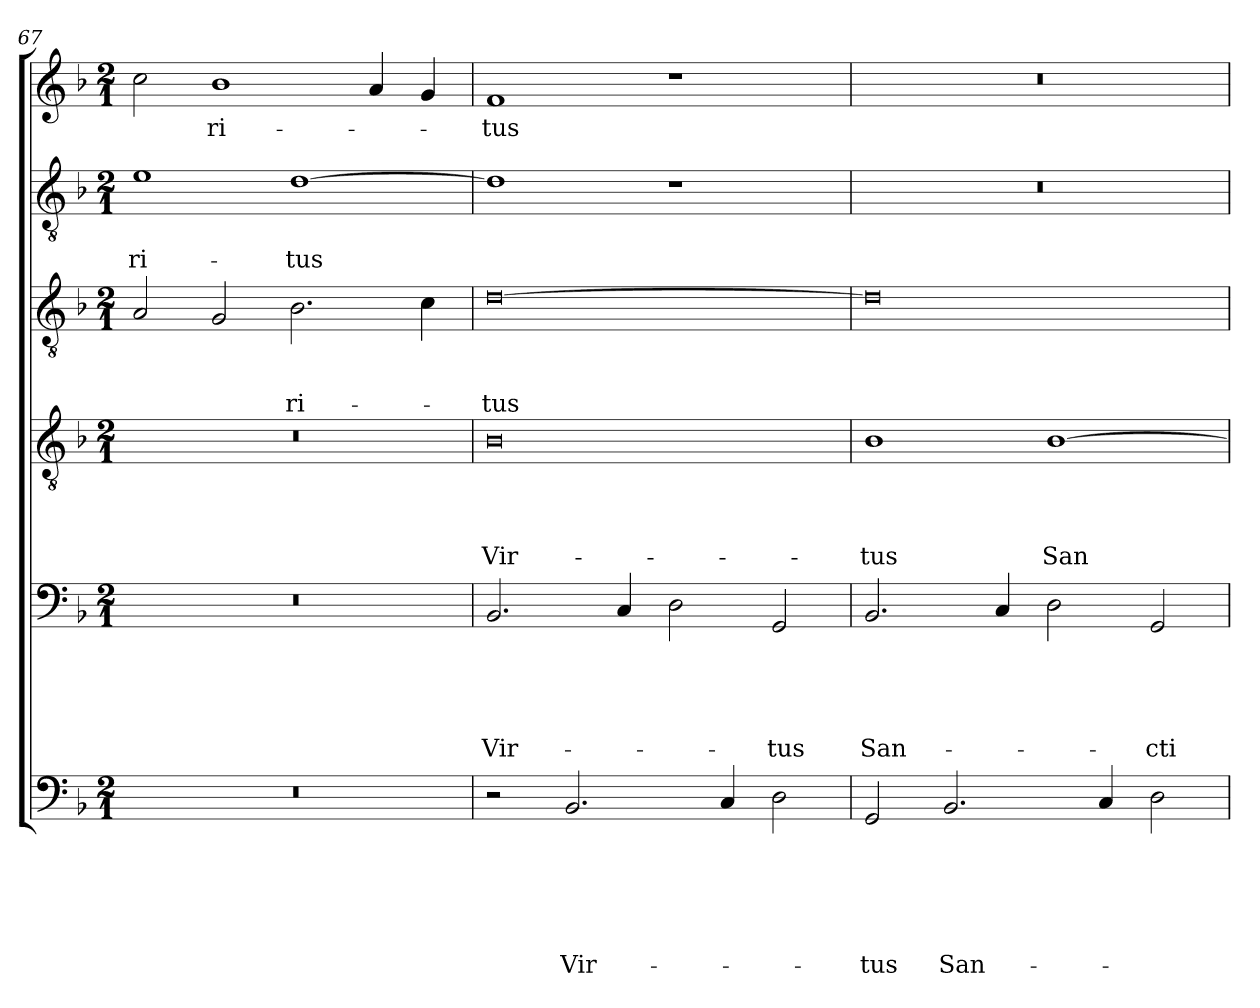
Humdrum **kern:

**kern	**text	**text	**text	**text	**text	**text	**kern	**text	**text	**text	**text	**text	**kern	**text	**text	**text	**text	**kern	**text	**text	**text	**kern	**text	**text	**kern	**text
*part6	*part6	*part6	*part6	*part6	*part6	*part6	*part5	*part5	*part5	*part5	*part5	*part5	*part4	*part4	*part4	*part4	*part4	*part3	*part3	*part3	*part3	*part2	*part2	*part2	*part1	*part1
*staff6	*staff6	*staff6	*staff6	*staff6	*staff6	*staff6	*staff5	*staff5	*staff5	*staff5	*staff5	*staff5	*staff4	*staff4	*staff4	*staff4	*staff4	*staff3	*staff3	*staff3	*staff3	*staff2	*staff2	*staff2	*staff1	*staff1
*clefF4	*	*	*	*	*	*	*clefF4	*	*	*	*	*	*clefGv2	*	*	*	*	*clefGv2	*	*	*	*clefGv2	*	*	*clefG2	*
*k[b-]	*	*	*	*	*	*	*k[b-]	*	*	*	*	*	*k[b-]	*	*	*	*	*k[b-]	*	*	*	*k[b-]	*	*	*k[b-]	*
*F:	*	*	*	*	*	*	*F:	*	*	*	*	*	*F:	*	*	*	*	*F:	*	*	*	*F:	*	*	*F:	*
*M2/1	*	*	*	*	*	*	*M2/1	*	*	*	*	*	*M2/1	*	*	*	*	*M2/1	*	*	*	*M2/1	*	*	*M2/1	*
=67	=67	=67	=67	=67	=67	=67	=67	=67	=67	=67	=67	=67	=67	=67	=67	=67	=67	=67	=67	=67	=67	=67	=67	=67	=67	=67
!	!	!	!	!	!	!	!	!	!	!	!	!	!	!	!	!	!	!	!	!	!	!	!	!LO:LY:b	!	!
0r	.	.	.	.	.	.	0r	.	.	.	.	.	0r	.	.	.	.	2A/	.	.	.	1e	.	-ri-	2cc\	.
!	!	!	!	!	!	!	!	!	!	!	!	!	!	!	!	!	!	!	!	!	!	!	!	!	!	!LO:LY:b
.	.	.	.	.	.	.	.	.	.	.	.	.	.	.	.	.	.	2G/	.	.	.	.	.	.	1b-	-ri-
!	!	!	!	!	!	!	!	!	!	!	!	!	!	!	!	!	!	!	!	!	!LO:LY:b	!	!	!LO:LY:b	!	!
.	.	.	.	.	.	.	.	.	.	.	.	.	.	.	.	.	.	2.B-\	.	.	-ri-	[1d	.	-tus	.	.
.	.	.	.	.	.	.	.	.	.	.	.	.	.	.	.	.	.	.	.	.	.	.	.	.	4a/	.
.	.	.	.	.	.	.	.	.	.	.	.	.	.	.	.	.	.	4c\	.	.	.	.	.	.	4g/	.
=68	=68	=68	=68	=68	=68	=68	=68	=68	=68	=68	=68	=68	=68	=68	=68	=68	=68	=68	=68	=68	=68	=68	=68	=68	=68	=68
!	!	!	!	!	!	!	!	!	!	!	!	!LO:LY:b	!	!	!	!	!LO:LY:b	!	!	!	!LO:LY:b	!	!	!	!	!LO:LY:b
2r	.	.	.	.	.	.	2.BB-/	.	.	.	.	Vir-	0B-	.	.	.	Vir-	[0d	.	.	-tus	1d]	.	.	1f	-tus
!	!	!	!	!	!	!LO:LY:b	!	!	!	!	!	!	!	!	!	!	!	!	!	!	!	!	!	!	!	!
2.BB-/	.	.	.	.	.	Vir-	.	.	.	.	.	.	.	.	.	.	.	.	.	.	.	.	.	.	.	.
.	.	.	.	.	.	.	4C/	.	.	.	.	.	.	.	.	.	.	.	.	.	.	.	.	.	.	.
.	.	.	.	.	.	.	2D\	.	.	.	.	.	.	.	.	.	.	.	.	.	.	1r	.	.	1r	.
4C/	.	.	.	.	.	.	.	.	.	.	.	.	.	.	.	.	.	.	.	.	.	.	.	.	.	.
!	!	!	!	!	!	!	!	!	!	!	!	!LO:LY:b	!	!	!	!	!	!	!	!	!	!	!	!	!	!
2D\	.	.	.	.	.	.	2GG/	.	.	.	.	-tus	.	.	.	.	.	.	.	.	.	.	.	.	.	.
=69	=69	=69	=69	=69	=69	=69	=69	=69	=69	=69	=69	=69	=69	=69	=69	=69	=69	=69	=69	=69	=69	=69	=69	=69	=69	=69
!	!	!	!	!	!	!LO:LY:b	!	!	!	!	!	!LO:LY:b	!	!	!	!	!LO:LY:b	!	!	!	!	!	!	!	!	!
2GG/	.	.	.	.	.	-tus	2.BB-/	.	.	.	.	San-	1B-	.	.	.	-tus	0d]	.	.	.	0r	.	.	0r	.
!	!	!	!	!	!	!LO:LY:b	!	!	!	!	!	!	!	!	!	!	!	!	!	!	!	!	!	!	!	!
2.BB-/	.	.	.	.	.	San-	.	.	.	.	.	.	.	.	.	.	.	.	.	.	.	.	.	.	.	.
.	.	.	.	.	.	.	4C/	.	.	.	.	.	.	.	.	.	.	.	.	.	.	.	.	.	.	.
!	!	!	!	!	!	!	!	!	!	!	!	!	!	!	!	!	!LO:LY:b	!	!	!	!	!	!	!	!	!
.	.	.	.	.	.	.	2D\	.	.	.	.	.	[1B-	.	.	.	San-	.	.	.	.	.	.	.	.	.
4C/	.	.	.	.	.	.	.	.	.	.	.	.	.	.	.	.	.	.	.	.	.	.	.	.	.	.
!	!	!	!	!	!	!	!	!	!	!	!	!LO:LY:b	!	!	!	!	!	!	!	!	!	!	!	!	!	!
2D\	.	.	.	.	.	.	2GG/	.	.	.	.	-cti	.	.	.	.	.	.	.	.	.	.	.	.	.	.
=	=	=	=	=	=	=	=	=	=	=	=	=	=	=	=	=	=	=	=	=	=	=	=	=	=	=
*-	*-	*-	*-	*-	*-	*-	*-	*-	*-	*-	*-	*-	*-	*-	*-	*-	*-	*-	*-	*-	*-	*-	*-	*-	*-	*-
